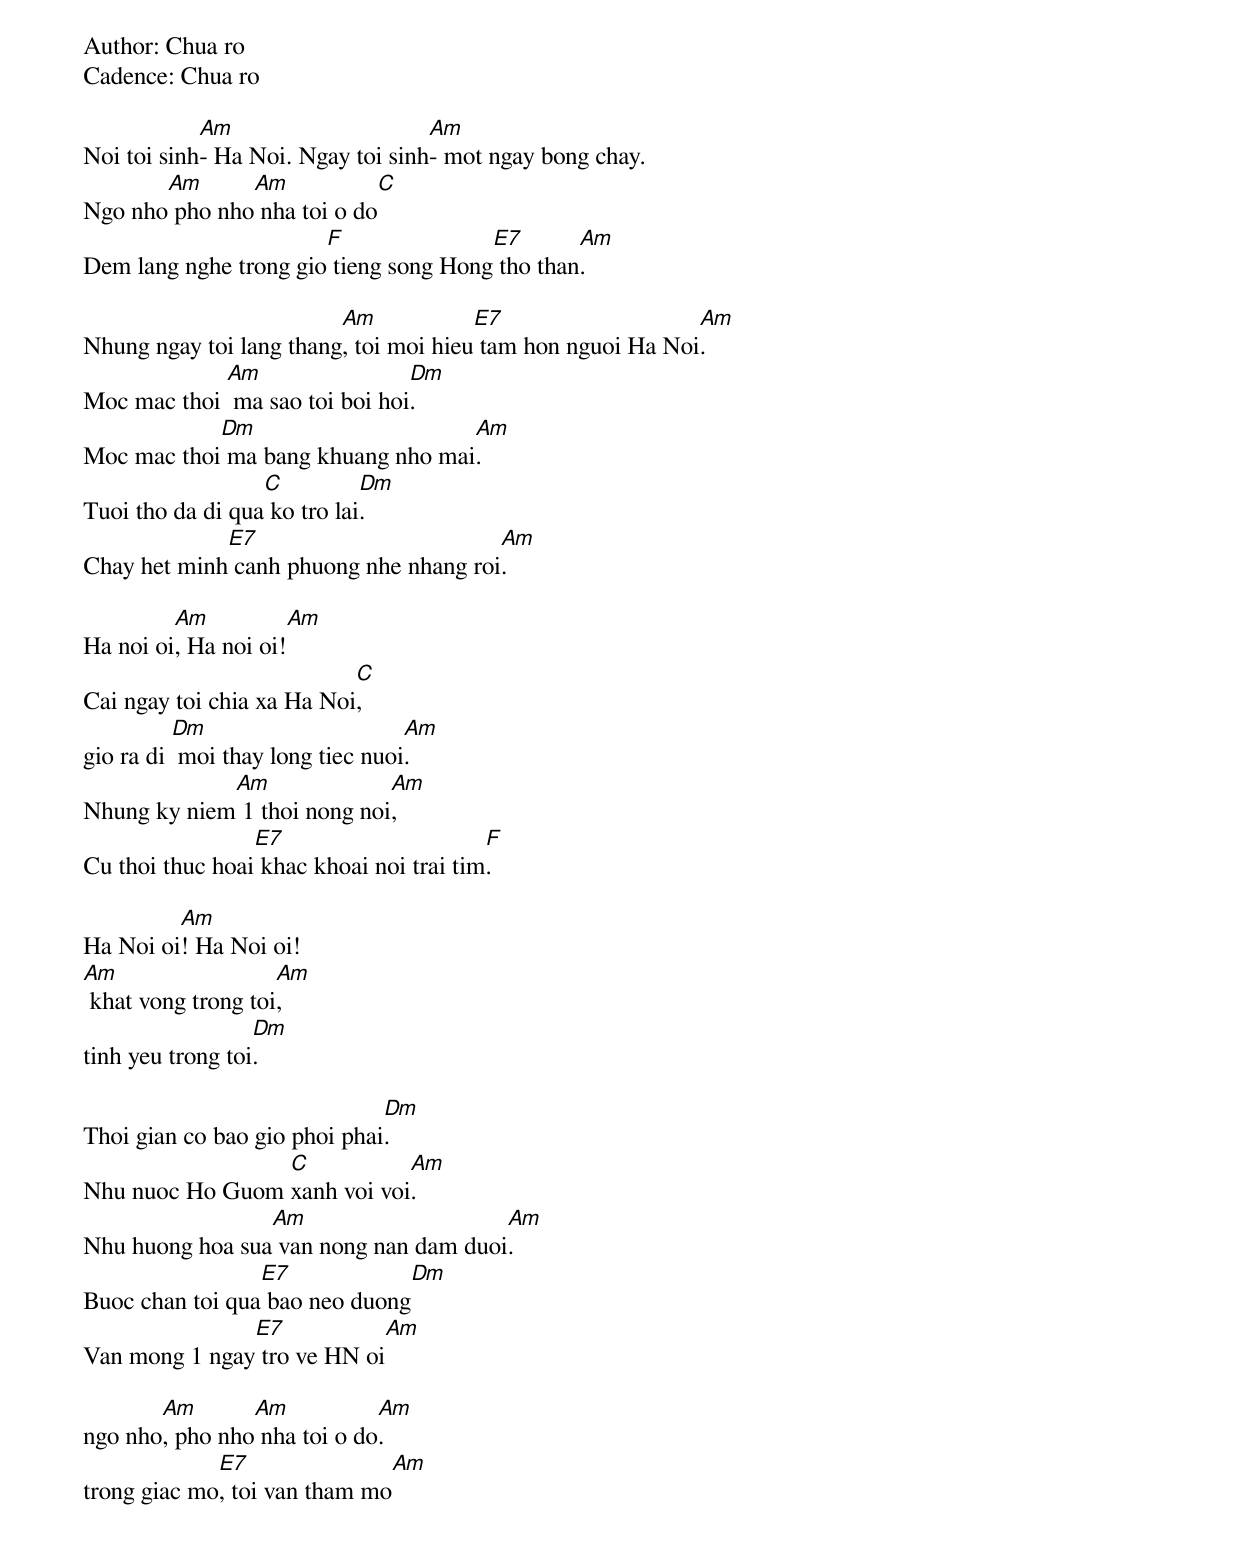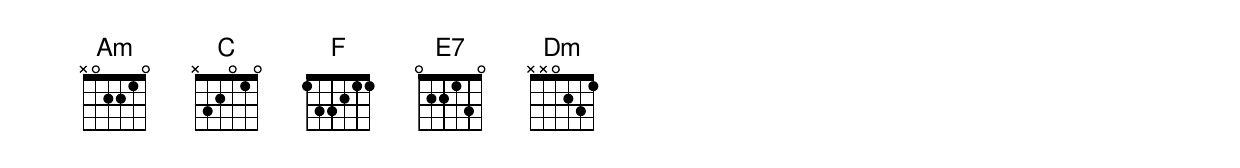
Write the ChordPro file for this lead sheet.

Author: Chua ro
Cadence: Chua ro

Noi toi sinh[Am]- Ha Noi. Ngay toi sinh[Am]- mot ngay bong chay.
Ngo nho[Am] pho nho[Am] nha toi o do[C]
Dem lang nghe trong gio[F] tieng song Hong[E7] tho than[Am].

Nhung ngay toi lang thang[Am], toi moi hieu[E7] tam hon nguoi Ha Noi[Am].
Moc mac thoi [Am] ma sao toi boi hoi[Dm].
Moc mac thoi[Dm] ma bang khuang nho mai[Am].
Tuoi tho da di qua[C] ko tro lai[Dm].
Chay het minh[E7] canh phuong nhe nhang roi[Am].

Ha noi oi[Am], Ha noi oi![Am]
Cai ngay toi chia xa Ha Noi[C],
gio ra di [Dm] moi thay long tiec nuoi[Am].
Nhung ky niem[Am] 1 thoi nong noi[Am],
Cu thoi thuc hoai[E7] khac khoai noi trai tim[F].

Ha Noi oi[Am]! Ha Noi oi!
[Am] khat vong trong toi[Am],
tinh yeu trong toi[Dm].

Thoi gian co bao gio phoi phai[Dm].
Nhu nuoc Ho Guom [C]xanh voi voi[Am].
Nhu huong hoa sua[Am] van nong nan dam duoi[Am].
Buoc chan toi qua[E7] bao neo duong[Dm]
Van mong 1 ngay[E7] tro ve HN oi[Am]

ngo nho[Am], pho nho[Am] nha toi o do[Am].
trong giac mo[E7], toi van tham mo[Am]
